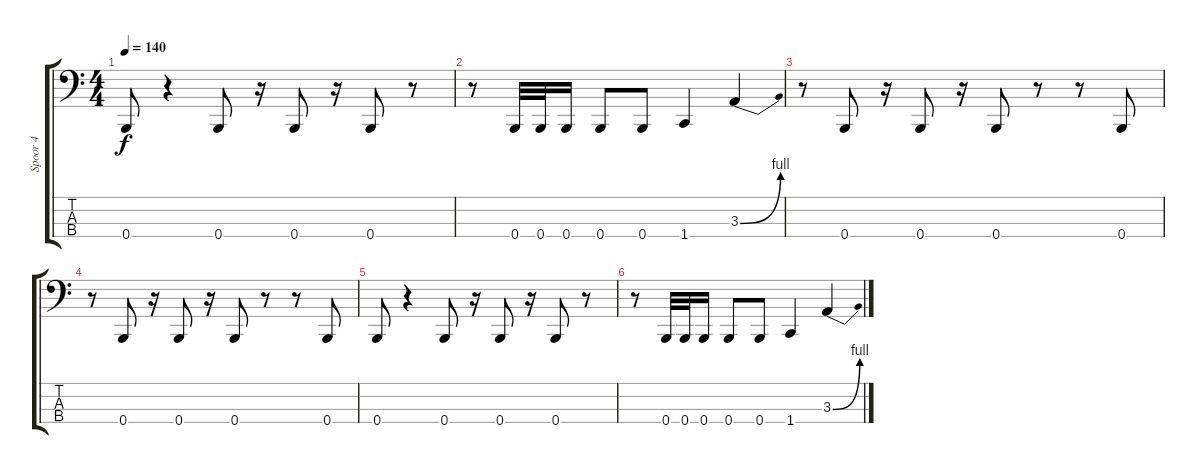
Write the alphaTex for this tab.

\track ("Spoor 4" "Spoor 4") {instrument electricbasspick}
\staff {score tabs}
\tuning (E2 B1 Gb1 B0) {hide}
\ts (4 4)
\tempo 140
\clef f4
\ks c
0.4.8{dy f} r.4 0.4.8 r.16 0.4.8 r.16 0.4.8 r.8 |
r.8 0.4.32 0.4.32 0.4.16 0.4.8 0.4.8 1.4.4 3.3{be (bend 0 0 60 4)}.4 |
r.8 0.4.8 r.16 0.4.8 r.16 0.4.8 r.8 r.8 0.4.8 |
r.8 0.4.8 r.16 0.4.8 r.16 0.4.8 r.8 r.8 0.4.8 |
0.4.8 r.4 0.4.8 r.16 0.4.8 r.16 0.4.8 r.8 |
r.8 0.4.32 0.4.32 0.4.16 0.4.8 0.4.8 1.4.4 3.3{be (bend 0 0 60 4)}.4
